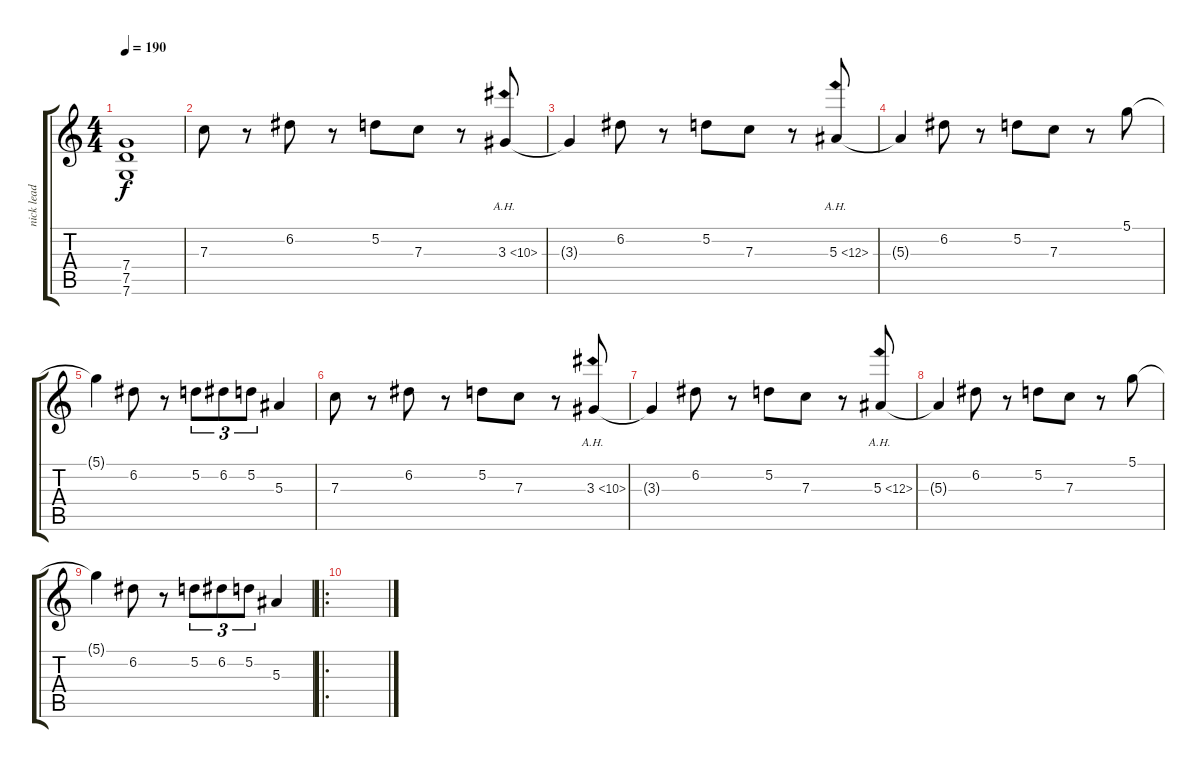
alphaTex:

\track ("nick lead" "nick lead") {instrument distortionguitar}
\staff {score tabs}
\tuning (D4 A3 F3 C3 G2 C2) {hide}
\ts (4 4)
\tempo 190
\clef g2
\ks c
(7.4{t} 7.5{t} 7.6{t}).1{dy f} |
7.3.8 r.8 6.2.8 r.8 5.2.8 7.3.8 r.8 3.3{ah 7}.8 |
3.3{t}.4 6.2.8 r.8 5.2.8 7.3.8 r.8 5.3{ah 7}.8 |
5.3{t}.4 6.2.8 r.8 5.2.8 7.3.8 r.8 5.1.8 |
5.1{t}.4 6.2.8 r.8 5.2.8{tu (3 2)} 6.2.8{tu (3 2)} 5.2.8{tu (3 2)} 5.3.4 |
7.3.8 r.8 6.2.8 r.8 5.2.8 7.3.8 r.8 3.3{ah 7}.8 |
3.3{t}.4 6.2.8 r.8 5.2.8 7.3.8 r.8 5.3{ah 7}.8 |
5.3{t}.4 6.2.8 r.8 5.2.8 7.3.8 r.8 5.1.8 |
5.1{t}.4 6.2.8 r.8 5.2.8{tu (3 2)} 6.2.8{tu (3 2)} 5.2.8{tu (3 2)} 5.3.4 |
\ro
